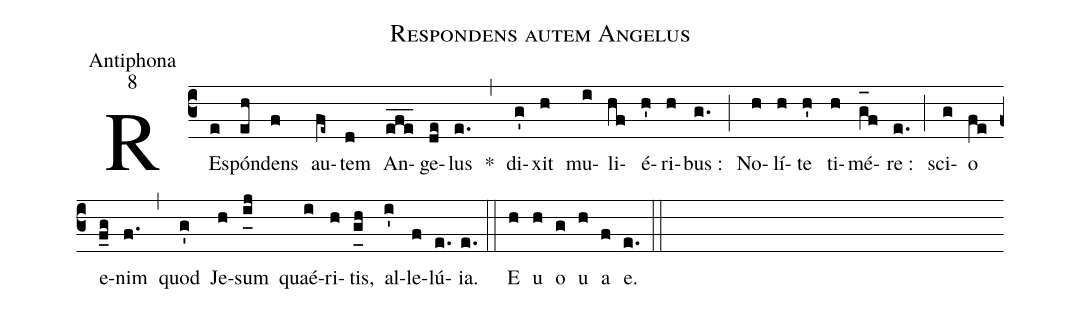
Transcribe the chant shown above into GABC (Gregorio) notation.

name:Respondens autem Angelus;
office-part:Antiphona;
mode:8;
%%
(c3) RE(e)spón(eh)dens(f) au(fe~)tem(d) An(efe___)ge(de)lus(e.) *(,) di(g')xit(h) mu(i)li(hf)é(h')ri(h)bus :(g.) (;) No(h)lí(h)te(h') ti(h)mé(g_[oh:h]f)re :(e.) (;) sci(g)o(fe) e(f_g)nim(f.) (,) quod(g') Je(h)sum(i_[uh:l]j) quaé(i)ri(h)tis,(g_[uh:l]h) al(i')le(f)lú(e.){ia}.(e.) (::) <eu>E(h) u(h) o(g) u(h) a(f) e.</eu>(e.) (::)
